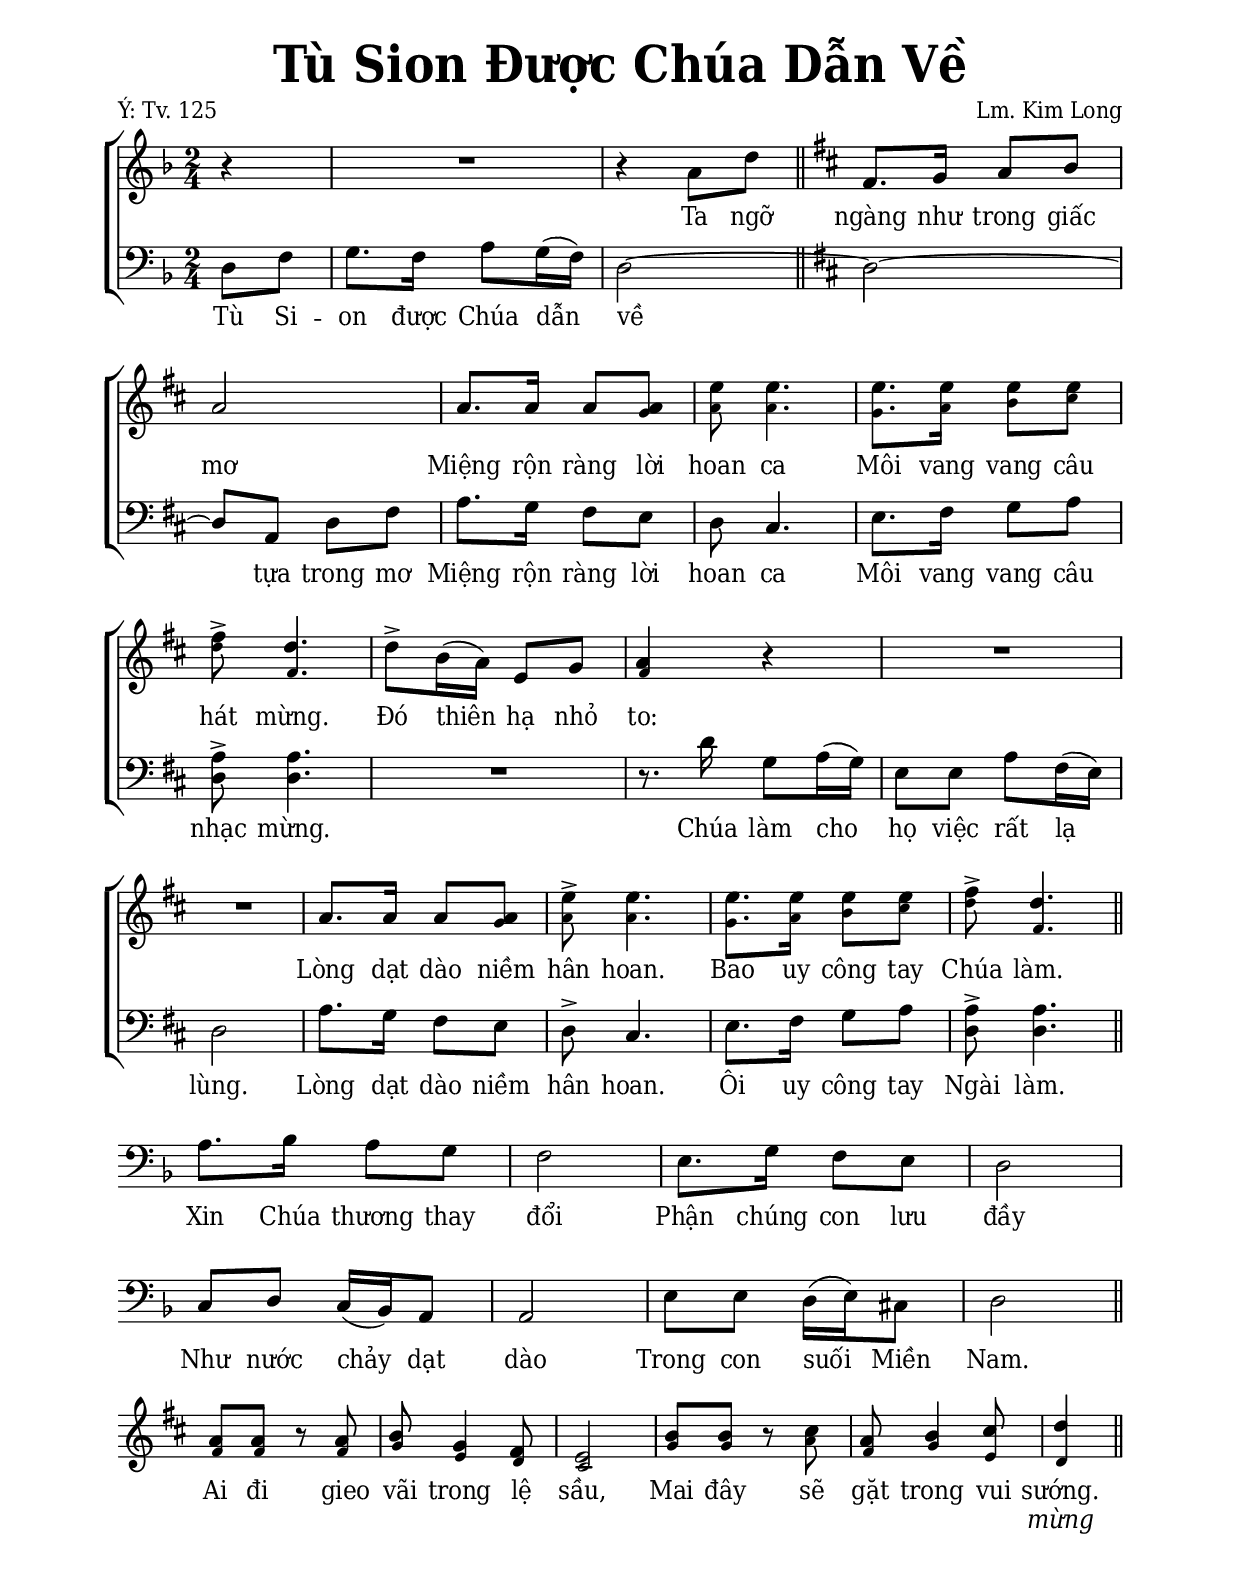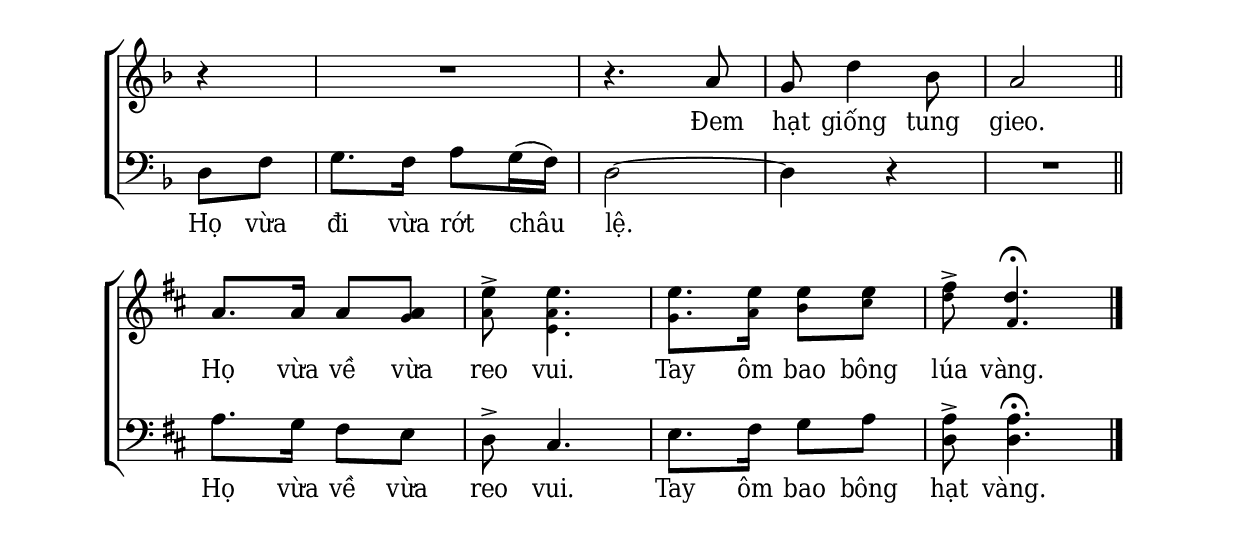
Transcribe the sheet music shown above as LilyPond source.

% Cài đặt chung\
\version "2.22.1"
\include "english.ly"

\header {
  title = \markup { \fontsize #3 "Tù Sion Được Chúa Dẫn Về" }
  poet = "Ý: Tv. 125"
  composer = "Lm. Kim Long"
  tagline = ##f
}

% Nhạc phiên khúc
nhacPhienKhucSop = \relative c'' {
  \override Staff.TimeSignature.break-visibility = #end-of-line-invisible
  \set Staff.printKeyCancellation = ##f
  \set Staff.explicitKeySignatureVisibility = #end-of-line-invisible
  \partial 4 r4
  R2
  r4 a8 d \bar "||"
  
  \key d \major
  fs,8. g16 a8 b |
  a2 |
  a8. a16 a8 a |
  e' e4. |
  e8. e16 e8 e8 |
  fs ^> d4. |
  d8 ^> b16 (a) e8 g |
  a4 r |
  R2*2
  a8. a16 a8 a |
  e' ^> e4. |
  e8. e16 e8 e |
  fs ^> d4. \bar "||" \break
  
  \key f \major
  R2*8 \break
  
  \key d \major
  a8 a r a |
  b g4 fs8 |
  e2 |
  b'8 b r cs |
  a b4 cs8 |
  d4 \bar "||" \break
  
  \key f \major
  r4
  R2
  r4. a8 |
  g d'4 bf8 |
  a2 \bar "||"
  
  \key d \major
  a8. a16 a8 a |
  e' ^> \once \stemDown e4. |
  e8. e16 e8 e |
  fs ^> d4. \fermata \bar "|."
}

nhacPhienKhucAlto = \relative c'' {
  \override Staff.TimeSignature.break-visibility = #end-of-line-invisible
  \set Staff.printKeyCancellation = ##f
  \set Staff.explicitKeySignatureVisibility = #end-of-line-invisible
  r4
  R2
  r4 a8 d |
  
  \key d \major
  fs,8. g16 a8 b |
  a2 |
  a8. a16 a8 g |
  a a4. |
  g8. a16 b8 cs |
  d fs,4. |
  d'8 b16 (a) e8 g |
  fs4 r |
  R2*2
  a8. a16 a8 g |
  a a4. |
  g8. a16 b8 cs |
  d fs,4. |
  
  R2*8
  fs8 fs r fs |
  g e4 d8 |
  cs2 |
  g'8 g r a |
  fs g4 e8 |
  d4
  
  \key f \major
  r4
  R2
  r4. a'8 |
  g d'4 bf8 |
  a2 |
  
  \key d \major
  a8. a16 a8 g |
  a <a e>4. |
  g8. a16 b8 cs |
  d fs,4.
}

nhacPhienKhucBas = \relative c {
  \override Staff.TimeSignature.break-visibility = #end-of-line-invisible
  \set Staff.printKeyCancellation = ##f
  \set Staff.explicitKeySignatureVisibility = #end-of-line-invisible
  d8 f |
  g8. f16 a8 g16 (f) |
  d2 ~ |
  
  \key d \major
  d2 ~ |
  d8 a d fs |
  a8. g16 fs8 e |
  d cs4. |
  e8. fs16 g8 a |
  <a d,> ^> <a d,>4. |
  R2
  r8. d16 g,8 a16 (g) |
  e8 e a fs16 (e) |
  d2 |
  a'8. g16 fs8 e |
  d ^> cs4. e8. fs16 g8 a |
  <a d,> ^> <a d,>4. |
  
  \key f \major
  a8. bf16 a8 g |
  f2 |
  e8. g16 f8 e |
  d2 |
  c8 d c16 (bf) a8 |
  a2 |
  e'8 e d16 (e) cs8 |
  d2 \bar "||"
  
  \key d \major
  R2
  R2*4
  r4
  
  \key f \major
  d8 f |
  g8. f16 a8 g16 (f) |
  d2 ~ |
  d4 r |
  R2
  
  \key d \major
  a'8. g16 fs8 e |
  d ^> cs4. |
  e8. fs16 g8 a |
  <a d,> ^> <a d,>4. \fermata
}

% Lời
loiPhienKhucSop = \lyrics {
  Ta ngỡ ngàng như trong giấc mơ
  Miệng rộn ràng lời hoan ca
  Môi vang vang câu hát mừng.
  Đó thiên hạ nhỏ to:
  Lòng dạt dào niềm hân hoan.
  Bao uy công tay Chúa làm.
  Ai đi gieo vãi trong lệ sầu,
  Mai đây sẽ gặt trong vui
  <<
  { sướng. }
  \new Lyrics {
	  \set associatedVoice = "beSop"
	  \override Lyrics.LyricText.font-shape = #'italic
	  mừng
	}
  >>
  Đem hạt giống tung gieo.
  Họ vừa về vừa reo vui.
  Tay ôm bao bông lúa vàng.
}

loiPhienKhucBas = \lyrics {
  Tù Si -- on được Chúa dẫn về tựa trong mơ
  Miệng rộn ràng lời hoan ca
  Môi vang vang câu nhạc mừng.
  Chúa làm cho họ việc rất lạ lùng.
  Lòng dạt dào niềm hân hoan.
  Ôi uy công tay Ngài làm.
  Xin Chúa thương thay đổi
  Phận chúng con lưu đầy
  Như nước chảy dạt dào
  Trong con suối Miền Nam.
  Họ vừa đi vừa rớt châu lệ.
  Họ vừa về vừa reo vui.
  Tay ôm bao bông hạt vàng.
}

% Dàn trang
\paper {
  #(set-paper-size "a4")
  top-margin = 20\mm
  bottom-margin = 20\mm
  left-margin = 20\mm
  right-margin = 20\mm
  indent = #0
  #(define fonts
	 (make-pango-font-tree "Deja Vu Serif Condensed"
	 		       "Deja Vu Serif Condensed"
			       "Deja Vu Serif Condensed"
			       (/ 20 20)))
  print-page-number = ##f
  %page-count = 1
  %systems-per-page = 4
}

TongNhip = {
  \key f \major \time 2/4
  \set Timing.beamExceptions = #'()
  \set Timing.baseMoment = #(ly:make-moment 1/4)
}

% Đổi kích thước nốt cho bè phụ
notBePhu =
#(define-music-function (font-size music) (number? ly:music?)
   (for-some-music
     (lambda (m)
       (if (music-is-of-type? m 'rhythmic-event)
           (begin
             (set! (ly:music-property m 'tweaks)
                   (cons `(font-size . ,font-size)
                         (ly:music-property m 'tweaks)))
             #t)
           #f))
     music)
   music)

\score {
  \new ChoirStaff <<
    \new Staff \with {
        printPartCombineTexts = ##f
      }
      <<
        \new Voice \TongNhip \partCombine 
          \nhacPhienKhucSop
          \notBePhu -2 { \nhacPhienKhucAlto }
        \new NullVoice = beSop \nhacPhienKhucSop
      \new Lyrics \lyricsto beSop \loiPhienKhucSop
    >>
    \new Staff <<
      \new Voice = "beBas" {
        \clef bass \TongNhip \nhacPhienKhucBas
      }
      \new Lyrics \lyricsto beBas \loiPhienKhucBas
    >>
  >>
  \layout {
    \override Lyrics.LyricSpace.minimum-distance = #1
    \override Score.BarNumber.break-visibility = ##(#f #f #f)
    \context {
      \Staff \RemoveEmptyStaves
      \override VerticalAxisGroup.remove-first = ##t
    }
  } 
}
